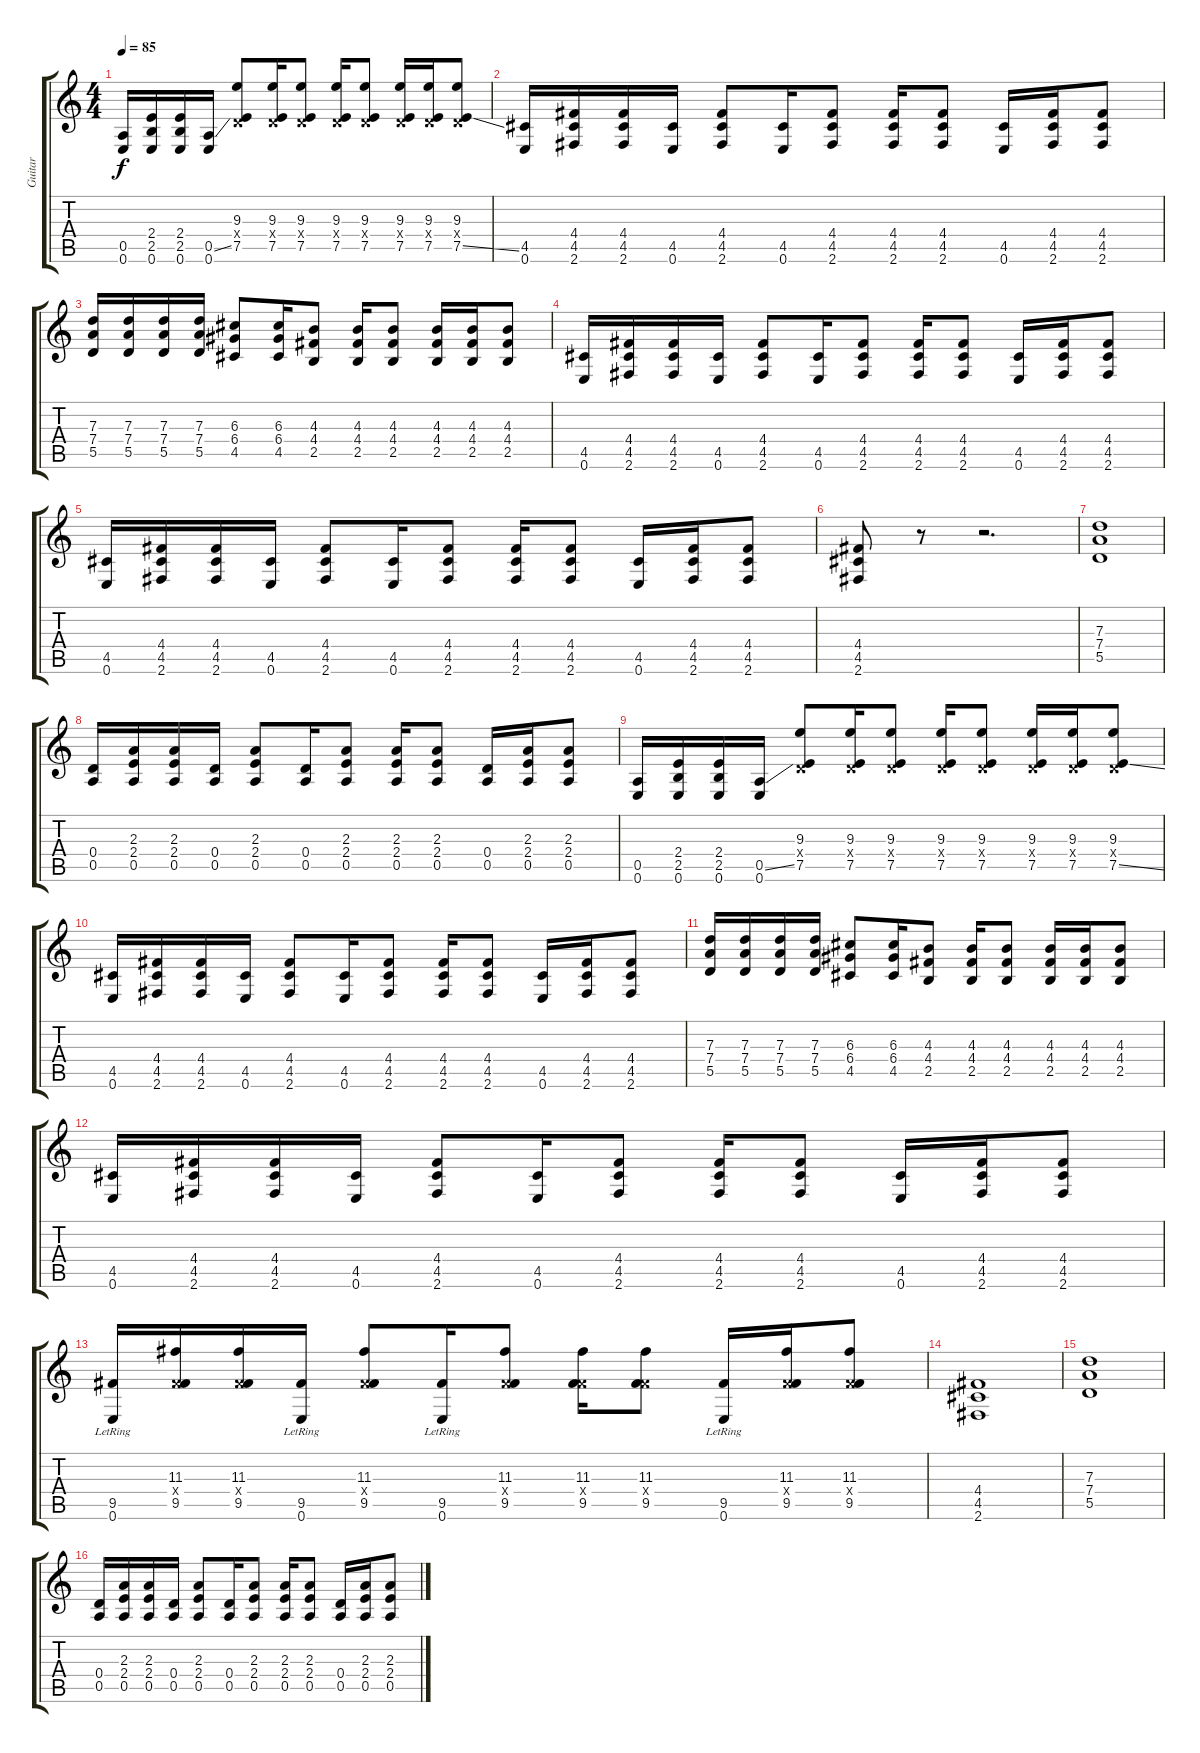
\track ("Guitar" "Guitar") {instrument distortionguitar}
\staff {score tabs}
\tuning (E4 B3 G3 D3 A2 E2) {hide}
\ts (4 4)
\tempo 85
\clef g2
\ks c
(0.5 0.6).16{dy f} (2.4 2.5 0.6).16 (2.4 2.5 0.6).16 (0.5{ss} 0.6).16 (9.3 0.4{x} 7.5).8 (9.3 0.4{x} 7.5).16 (9.3 0.4{x} 7.5).8 (9.3 0.4{x} 7.5).16 (9.3 0.4{x} 7.5).8 (9.3 0.4{x} 7.5).16 (9.3 0.4{x} 7.5).16 (9.3 0.4{x} 7.5{ss}).8 |
(4.5 0.6).16 (4.4 4.5 2.6).16 (4.4 4.5 2.6).16 (4.5 0.6).16 (4.4 4.5 2.6).8 (4.5 0.6).16 (4.4 4.5 2.6).8 (4.4 4.5 2.6).16 (4.4 4.5 2.6).8 (4.5 0.6).16 (4.4 4.5 2.6).16 (4.4 4.5 2.6).8 |
(7.3 7.4 5.5).16 (7.3 7.4 5.5).16 (7.3 7.4 5.5).16 (7.3 7.4 5.5).16 (6.3 6.4 4.5).8 (6.3 6.4 4.5).16 (4.3 4.4 2.5).8 (4.3 4.4 2.5).16 (4.3 4.4 2.5).8 (4.3 4.4 2.5).16 (4.3 4.4 2.5).16 (4.3 4.4 2.5).8 |
(4.5 0.6).16 (4.4 4.5 2.6).16 (4.4 4.5 2.6).16 (4.5 0.6).16 (4.4 4.5 2.6).8 (4.5 0.6).16 (4.4 4.5 2.6).8 (4.4 4.5 2.6).16 (4.4 4.5 2.6).8 (4.5 0.6).16 (4.4 4.5 2.6).16 (4.4 4.5 2.6).8 |
(4.5 0.6).16 (4.4 4.5 2.6).16 (4.4 4.5 2.6).16 (4.5 0.6).16 (4.4 4.5 2.6).8 (4.5 0.6).16 (4.4 4.5 2.6).8 (4.4 4.5 2.6).16 (4.4 4.5 2.6).8 (4.5 0.6).16 (4.4 4.5 2.6).16 (4.4 4.5 2.6).8 |
(4.4 4.5 2.6).8 r.8 r.2{d} |
(7.3 7.4 5.5).1 |
(0.4 0.5).16 (2.3 2.4 0.5).16 (2.3 2.4 0.5).16 (0.4 0.5).16 (2.3 2.4 0.5).8 (0.4 0.5).16 (2.3 2.4 0.5).8 (2.3 2.4 0.5).16 (2.3 2.4 0.5).8 (0.4 0.5).16 (2.3 2.4 0.5).16 (2.3 2.4 0.5).8 |
(0.5 0.6).16 (2.4 2.5 0.6).16 (2.4 2.5 0.6).16 (0.5{ss} 0.6).16 (9.3 0.4{x} 7.5).8 (9.3 0.4{x} 7.5).16 (9.3 0.4{x} 7.5).8 (9.3 0.4{x} 7.5).16 (9.3 0.4{x} 7.5).8 (9.3 0.4{x} 7.5).16 (9.3 0.4{x} 7.5).16 (9.3 0.4{x} 7.5{ss}).8 |
(4.5 0.6).16 (4.4 4.5 2.6).16 (4.4 4.5 2.6).16 (4.5 0.6).16 (4.4 4.5 2.6).8 (4.5 0.6).16 (4.4 4.5 2.6).8 (4.4 4.5 2.6).16 (4.4 4.5 2.6).8 (4.5 0.6).16 (4.4 4.5 2.6).16 (4.4 4.5 2.6).8 |
(7.3 7.4 5.5).16 (7.3 7.4 5.5).16 (7.3 7.4 5.5).16 (7.3 7.4 5.5).16 (6.3 6.4 4.5).8 (6.3 6.4 4.5).16 (4.3 4.4 2.5).8 (4.3 4.4 2.5).16 (4.3 4.4 2.5).8 (4.3 4.4 2.5).16 (4.3 4.4 2.5).16 (4.3 4.4 2.5).8 |
(4.5 0.6).16 (4.4 4.5 2.6).16 (4.4 4.5 2.6).16 (4.5 0.6).16 (4.4 4.5 2.6).8 (4.5 0.6).16 (4.4 4.5 2.6).8 (4.4 4.5 2.6).16 (4.4 4.5 2.6).8 (4.5 0.6).16 (4.4 4.5 2.6).16 (4.4 4.5 2.6).8 |
(9.5 0.6{lr}).16 (11.3 4.4{x} 9.5).16 (11.3 4.4{x} 9.5).16 (9.5 0.6{lr}).16 (11.3 4.4{x} 9.5).8 (9.5 0.6{lr}).16 (11.3 4.4{x} 9.5).8 (11.3 4.4{x} 9.5).16 (11.3 4.4{x} 9.5).8 (9.5 0.6{lr}).16 (11.3 4.4{x} 9.5).16 (11.3 4.4{x} 9.5).8 |
(4.4 4.5 2.6).1 |
(7.3 7.4 5.5).1 |
(0.4 0.5).16 (2.3 2.4 0.5).16 (2.3 2.4 0.5).16 (0.4 0.5).16 (2.3 2.4 0.5).8 (0.4 0.5).16 (2.3 2.4 0.5).8 (2.3 2.4 0.5).16 (2.3 2.4 0.5).8 (0.4 0.5).16 (2.3 2.4 0.5).16 (2.3 2.4 0.5).8
